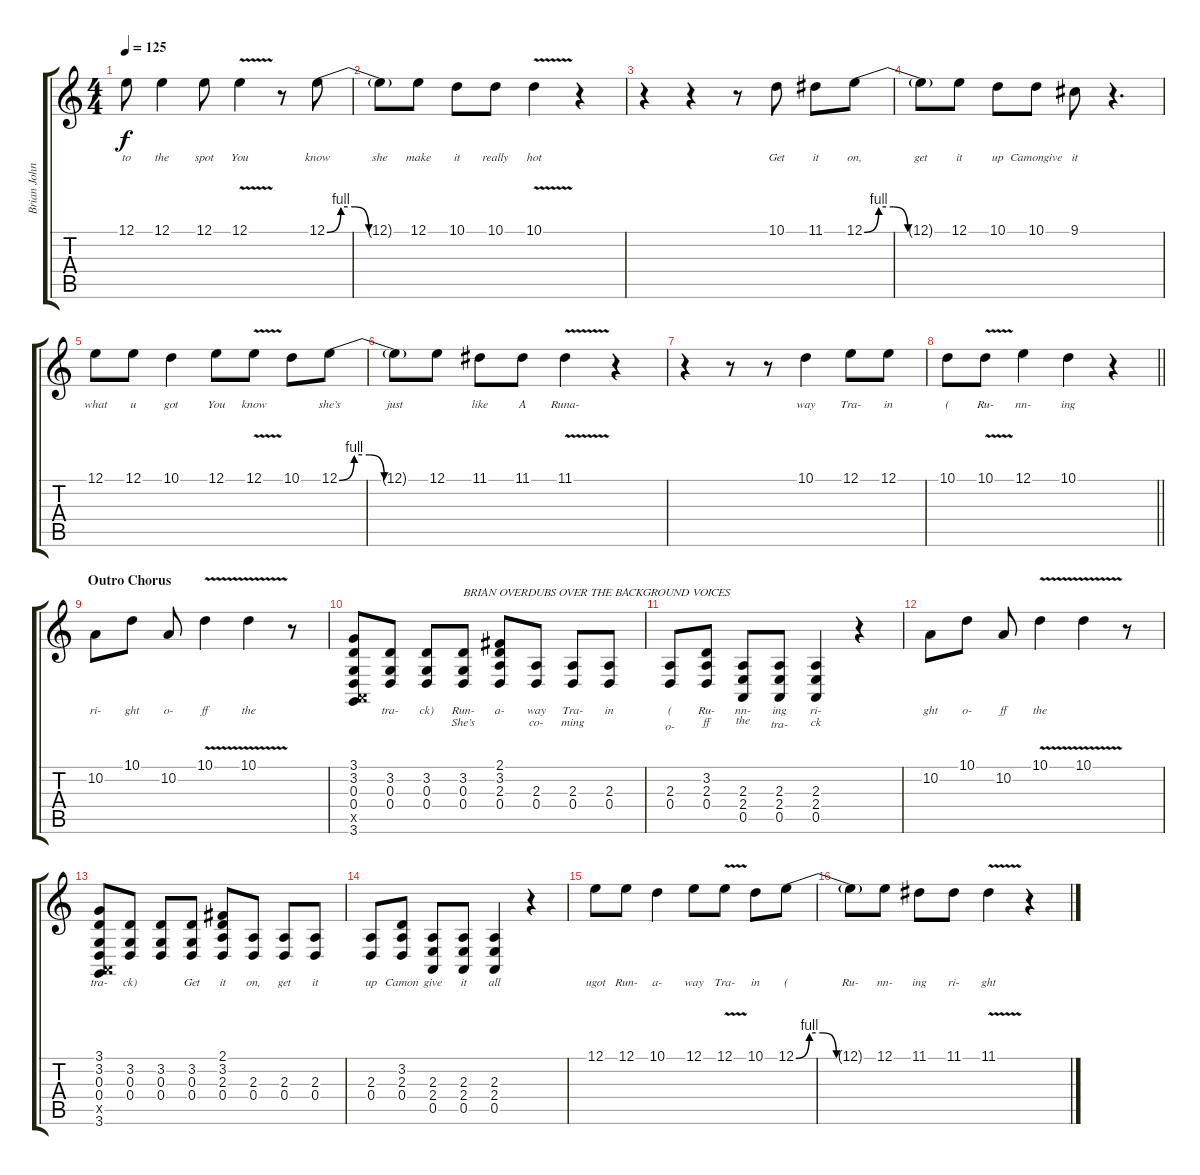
\track ("Brian Johnson" "Brian John") {instrument lead6voice}
\staff {score tabs}
\tuning (E4 B3 G3 D3 A2 E2) {hide}
\ts (4 4)
\tempo 125
\clef g2
\ks c
12.1.8{lyrics (0 "to") lyrics (1 "") lyrics (2 "") lyrics (3 "") lyrics (4 "") dy f} 12.1.4{lyrics (0 "the") lyrics (1 "") lyrics (2 "") lyrics (3 "") lyrics (4 "")} 12.1.8{lyrics (0 "spot") lyrics (1 "") lyrics (2 "") lyrics (3 "") lyrics (4 "")} 12.1{v}.4{lyrics (0 "You") lyrics (1 "") lyrics (2 "") lyrics (3 "") lyrics (4 "")} r.8 12.1{be (custom 0 0 10 4 20 4 30 0 60 0)}.8{lyrics (0 "know") lyrics (1 "") lyrics (2 "") lyrics (3 "") lyrics (4 "")} |
12.1{t}.8{lyrics (0 "she") lyrics (1 "") lyrics (2 "") lyrics (3 "") lyrics (4 "")} 12.1.8{lyrics (0 "make") lyrics (1 "") lyrics (2 "") lyrics (3 "") lyrics (4 "")} 10.1.8{lyrics (0 "it") lyrics (1 "") lyrics (2 "") lyrics (3 "") lyrics (4 "")} 10.1.8{lyrics (0 "really") lyrics (1 "") lyrics (2 "") lyrics (3 "") lyrics (4 "")} 10.1{v}.4{lyrics (0 "hot") lyrics (1 "") lyrics (2 "") lyrics (3 "") lyrics (4 "")} r.4 |
r.4 r.4 r.8 10.1.8{lyrics (0 "Get") lyrics (1 "") lyrics (2 "") lyrics (3 "") lyrics (4 "")} 11.1.8{lyrics (0 "it") lyrics (1 "") lyrics (2 "") lyrics (3 "") lyrics (4 "")} 12.1{be (custom 0 0 10 4 20 4 30 0 60 0)}.8{lyrics (0 "on,") lyrics (1 "") lyrics (2 "") lyrics (3 "") lyrics (4 "")} |
12.1{t}.8{lyrics (0 "get") lyrics (1 "") lyrics (2 "") lyrics (3 "") lyrics (4 "")} 12.1.8{lyrics (0 "it") lyrics (1 "") lyrics (2 "") lyrics (3 "") lyrics (4 "")} 10.1.8{lyrics (0 "up") lyrics (1 "") lyrics (2 "") lyrics (3 "") lyrics (4 "")} 10.1.8{lyrics (0 "Camongive") lyrics (1 "") lyrics (2 "") lyrics (3 "") lyrics (4 "")} 9.1.8{lyrics (0 "it") lyrics (1 "") lyrics (2 "") lyrics (3 "") lyrics (4 "")} r.4{d} |
12.1.8{lyrics (0 "what") lyrics (1 "") lyrics (2 "") lyrics (3 "") lyrics (4 "")} 12.1.8{lyrics (0 "u") lyrics (1 "") lyrics (2 "") lyrics (3 "") lyrics (4 "")} 10.1.4{lyrics (0 "got") lyrics (1 "") lyrics (2 "") lyrics (3 "") lyrics (4 "")} 12.1.8{lyrics (0 "You") lyrics (1 "") lyrics (2 "") lyrics (3 "") lyrics (4 "")} 12.1{v}.8{lyrics (0 "know") lyrics (1 "") lyrics (2 "") lyrics (3 "") lyrics (4 "")} 10.1.8{lyrics (0 "") lyrics (1 "") lyrics (2 "") lyrics (3 "") lyrics (4 "")} 12.1{be (custom 0 0 10 4 20 4 30 0 60 0)}.8{lyrics (0 "she’s") lyrics (1 "") lyrics (2 "") lyrics (3 "") lyrics (4 "")} |
12.1{t}.8{lyrics (0 "just") lyrics (1 "") lyrics (2 "") lyrics (3 "") lyrics (4 "")} 12.1.8{lyrics (0 "") lyrics (1 "") lyrics (2 "") lyrics (3 "") lyrics (4 "")} 11.1.8{lyrics (0 "like") lyrics (1 "") lyrics (2 "") lyrics (3 "") lyrics (4 "")} 11.1.8{lyrics (0 "A") lyrics (1 "") lyrics (2 "") lyrics (3 "") lyrics (4 "")} 11.1{v}.4{lyrics (0 "Runa-") lyrics (1 "") lyrics (2 "") lyrics (3 "") lyrics (4 "")} r.4 |
r.4 r.8 r.8 10.1.4{lyrics (0 "way") lyrics (1 "") lyrics (2 "") lyrics (3 "") lyrics (4 "")} 12.1.8{lyrics (0 "Tra-") lyrics (1 "") lyrics (2 "") lyrics (3 "") lyrics (4 "")} 12.1.8{lyrics (0 "in") lyrics (1 "") lyrics (2 "") lyrics (3 "") lyrics (4 "")} |
\barLineRight lightlight
10.1.8{lyrics (0 "(") lyrics (1 "") lyrics (2 "") lyrics (3 "") lyrics (4 "")} 10.1{v}.8{lyrics (0 "Ru-") lyrics (1 "") lyrics (2 "") lyrics (3 "") lyrics (4 "")} 12.1.4{lyrics (0 "nn-") lyrics (1 "") lyrics (2 "") lyrics (3 "") lyrics (4 "")} 10.1.4{lyrics (0 "ing") lyrics (1 "") lyrics (2 "") lyrics (3 "") lyrics (4 "")} r.4 |
\section ("" "Outro Chorus")
10.2.8{lyrics (0 "ri-") lyrics (1 "") lyrics (2 "") lyrics (3 "") lyrics (4 "")} 10.1.8{lyrics (0 "ght") lyrics (1 "") lyrics (2 "") lyrics (3 "") lyrics (4 "")} 10.2.8{lyrics (0 "o-") lyrics (1 "") lyrics (2 "") lyrics (3 "") lyrics (4 "")} 10.1{v}.4{lyrics (0 "ff") lyrics (1 "") lyrics (2 "") lyrics (3 "") lyrics (4 "")} 10.1{v}.4{lyrics (0 "the") lyrics (1 "") lyrics (2 "") lyrics (3 "") lyrics (4 "")} r.8 |
(3.1 3.2 0.3 0.4 0.5{x} 3.6).8{lyrics (0 "") lyrics (1 "") lyrics (2 "") lyrics (3 "") lyrics (4 "")} (3.2 0.3 0.4).8{lyrics (0 "tra-") lyrics (1 "") lyrics (2 "") lyrics (3 "") lyrics (4 "")} (3.2 0.3 0.4).8{lyrics (0 "ck)") lyrics (1 "") lyrics (2 "") lyrics (3 "") lyrics (4 "")} (3.2 0.3 0.4).8{txt "BRIAN OVERDUBS OVER THE BACKGROUND VOICES" lyrics (0 "Run-") lyrics (1 "She’s") lyrics (2 "") lyrics (3 "") lyrics (4 "")} (2.1 3.2 2.3 0.4).8{lyrics (0 "a-") lyrics (1 "") lyrics (2 "") lyrics (3 "") lyrics (4 "")} (2.3 0.4).8{lyrics (0 "way") lyrics (1 "co-") lyrics (2 "") lyrics (3 "") lyrics (4 "")} (2.3 0.4).8{lyrics (0 "Tra-") lyrics (1 "ming") lyrics (2 "") lyrics (3 "") lyrics (4 "")} (2.3 0.4).8{lyrics (0 "in") lyrics (1 "") lyrics (2 "") lyrics (3 "") lyrics (4 "")} |
(2.3 0.4).8{lyrics (0 "(") lyrics (1 "o-") lyrics (2 "") lyrics (3 "") lyrics (4 "")} (3.2 2.3 0.4).8{lyrics (0 "Ru-") lyrics (1 "ff") lyrics (2 "") lyrics (3 "") lyrics (4 "")} (2.3 2.4 0.5).8{lyrics (0 "nn-") lyrics (1 "the") lyrics (2 "") lyrics (3 "") lyrics (4 "")} (2.3 2.4 0.5).8{lyrics (0 "ing") lyrics (1 "tra-") lyrics (2 "") lyrics (3 "") lyrics (4 "")} (2.3 2.4 0.5).4{lyrics (0 "ri-") lyrics (1 "ck") lyrics (2 "") lyrics (3 "") lyrics (4 "")} r.4 |
10.2.8{lyrics (0 "ght") lyrics (1 "") lyrics (2 "") lyrics (3 "") lyrics (4 "")} 10.1.8{lyrics (0 "o-") lyrics (1 "") lyrics (2 "") lyrics (3 "") lyrics (4 "")} 10.2.8{lyrics (0 "ff") lyrics (1 "") lyrics (2 "") lyrics (3 "") lyrics (4 "")} 10.1{v}.4{lyrics (0 "the") lyrics (1 "") lyrics (2 "") lyrics (3 "") lyrics (4 "")} 10.1{v}.4{lyrics (0 "") lyrics (1 "") lyrics (2 "") lyrics (3 "") lyrics (4 "")} r.8 |
(3.1 3.2 0.3 0.4 0.5{x} 3.6).8{lyrics (0 "tra-") lyrics (1 "") lyrics (2 "") lyrics (3 "") lyrics (4 "")} (3.2 0.3 0.4).8{lyrics (0 "ck)") lyrics (1 "") lyrics (2 "") lyrics (3 "") lyrics (4 "")} (3.2 0.3 0.4).8{lyrics (0 "") lyrics (1 "") lyrics (2 "") lyrics (3 "") lyrics (4 "")} (3.2 0.3 0.4).8{lyrics (0 "Get") lyrics (1 "") lyrics (2 "") lyrics (3 "") lyrics (4 "")} (2.1 3.2 2.3 0.4).8{lyrics (0 "it") lyrics (1 "") lyrics (2 "") lyrics (3 "") lyrics (4 "")} (2.3 0.4).8{lyrics (0 "on,") lyrics (1 "") lyrics (2 "") lyrics (3 "") lyrics (4 "")} (2.3 0.4).8{lyrics (0 "get") lyrics (1 "") lyrics (2 "") lyrics (3 "") lyrics (4 "")} (2.3 0.4).8{lyrics (0 "it") lyrics (1 "") lyrics (2 "") lyrics (3 "") lyrics (4 "")} |
(2.3 0.4).8{lyrics (0 "up") lyrics (1 "") lyrics (2 "") lyrics (3 "") lyrics (4 "")} (3.2 2.3 0.4).8{lyrics (0 "Camon") lyrics (1 "") lyrics (2 "") lyrics (3 "") lyrics (4 "")} (2.3 2.4 0.5).8{lyrics (0 "give") lyrics (1 "") lyrics (2 "") lyrics (3 "") lyrics (4 "")} (2.3 2.4 0.5).8{lyrics (0 "it") lyrics (1 "") lyrics (2 "") lyrics (3 "") lyrics (4 "")} (2.3 2.4 0.5).4{lyrics (0 "all") lyrics (1 "") lyrics (2 "") lyrics (3 "") lyrics (4 "")} r.4 |
12.1.8{lyrics (0 "ugot") lyrics (1 "") lyrics (2 "") lyrics (3 "") lyrics (4 "")} 12.1.8{lyrics (0 "Run-") lyrics (1 "") lyrics (2 "") lyrics (3 "") lyrics (4 "")} 10.1.4{lyrics (0 "a-") lyrics (1 "") lyrics (2 "") lyrics (3 "") lyrics (4 "")} 12.1.8{lyrics (0 "way") lyrics (1 "") lyrics (2 "") lyrics (3 "") lyrics (4 "")} 12.1{v}.8{lyrics (0 "Tra-") lyrics (1 "") lyrics (2 "") lyrics (3 "") lyrics (4 "")} 10.1.8{lyrics (0 "in") lyrics (1 "") lyrics (2 "") lyrics (3 "") lyrics (4 "")} 12.1{be (custom 0 0 10 4 20 4 30 0 60 0)}.8{lyrics (0 "(") lyrics (1 "") lyrics (2 "") lyrics (3 "") lyrics (4 "")} |
12.1{t}.8{lyrics (0 "Ru-") lyrics (1 "") lyrics (2 "") lyrics (3 "") lyrics (4 "")} 12.1.8{lyrics (0 "nn-") lyrics (1 "") lyrics (2 "") lyrics (3 "") lyrics (4 "")} 11.1.8{lyrics (0 "ing") lyrics (1 "") lyrics (2 "") lyrics (3 "") lyrics (4 "")} 11.1.8{lyrics (0 "ri-") lyrics (1 "") lyrics (2 "") lyrics (3 "") lyrics (4 "")} 11.1{v}.4{lyrics (0 "ght") lyrics (1 "") lyrics (2 "") lyrics (3 "") lyrics (4 "")} r.4
